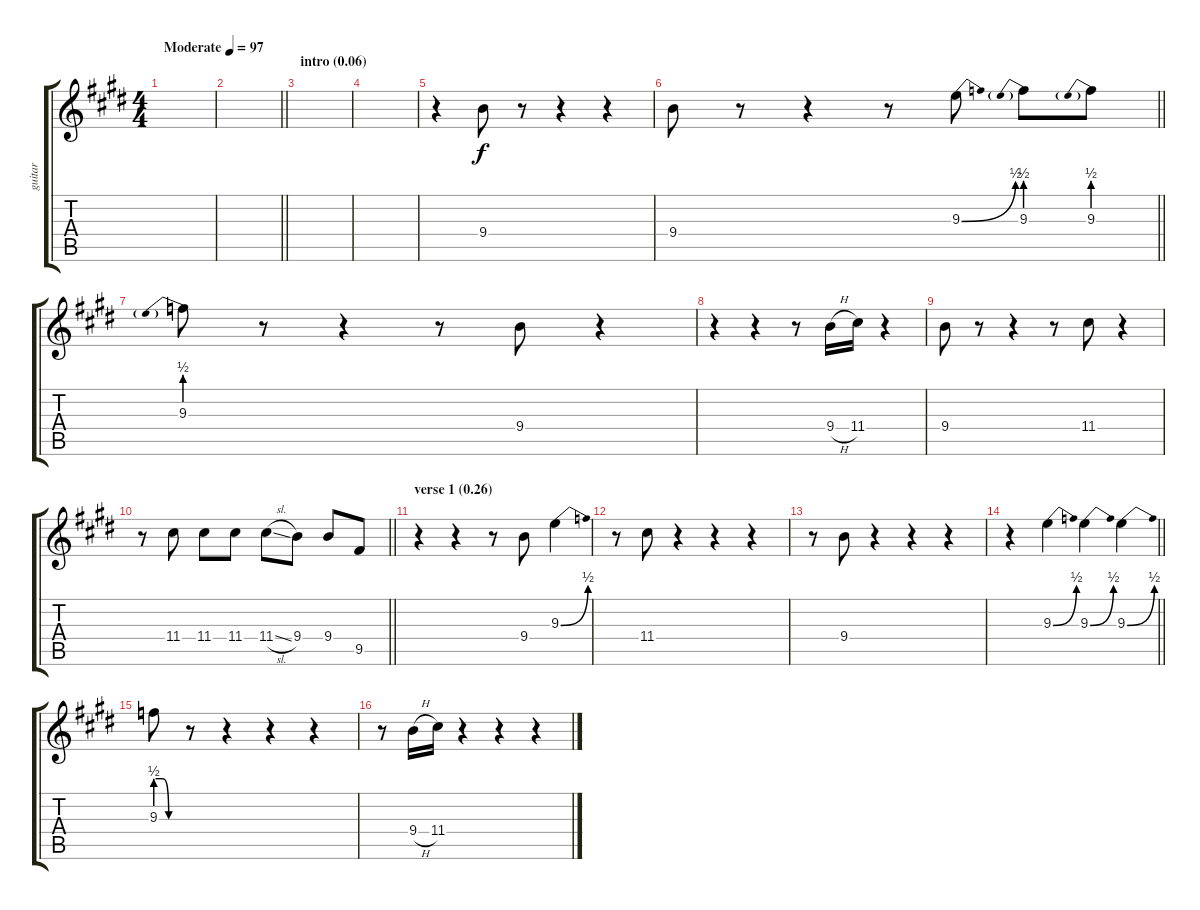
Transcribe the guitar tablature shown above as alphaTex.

\track ("guitar" "guitar") {instrument electricguitarjazz}
\staff {score tabs}
\tuning (E4 B3 G3 D3 A2 E2) {hide}
\ts (4 4)
\tempo (97 "Moderate")
\clef g2
\ks e
|
\barLineRight lightlight
|
\section ("" "intro (0.06)")
|
|
r.4 9.4.8 r.8 r.4 r.4 |
\barLineRight lightlight
9.4.8 r.8 r.4 r.8 9.3{be (bend 0 0 60 2)}.8 9.3{be (prebend 0 2 60 2)}.8 9.3{be (prebend 0 2 60 2)}.8 |
9.3{be (prebend 0 2 60 2)}.8 r.8 r.4 r.8 9.4.8 r.4 |
r.4 r.4 r.8 9.4{h}.16 11.4.16 r.4 |
9.4.8 r.8 r.4 r.8 11.4.8 r.4 |
\barLineRight lightlight
r.8 11.4.8 11.4.8 11.4.8 11.4{sl}.8 9.4.8 9.4.8 9.5.8 |
\section ("" "verse 1 (0.26)")
r.4 r.4 r.8 9.4.8 9.3{be (bend 0 0 60 2)}.4 |
r.8 11.4.8 r.4 r.4 r.4 |
r.8 9.4.8 r.4 r.4 r.4 |
\barLineRight lightlight
r.4 9.3{be (bend 0 0 60 2)}.4 9.3{be (bend 0 0 60 2)}.4 9.3{be (bend 0 0 60 2)}.4 |
9.3{be (custom 0 2 15 2 30 0 60 0)}.8 r.8 r.4 r.4 r.4 |
r.8 9.4{h}.16 11.4.16 r.4 r.4 r.4
